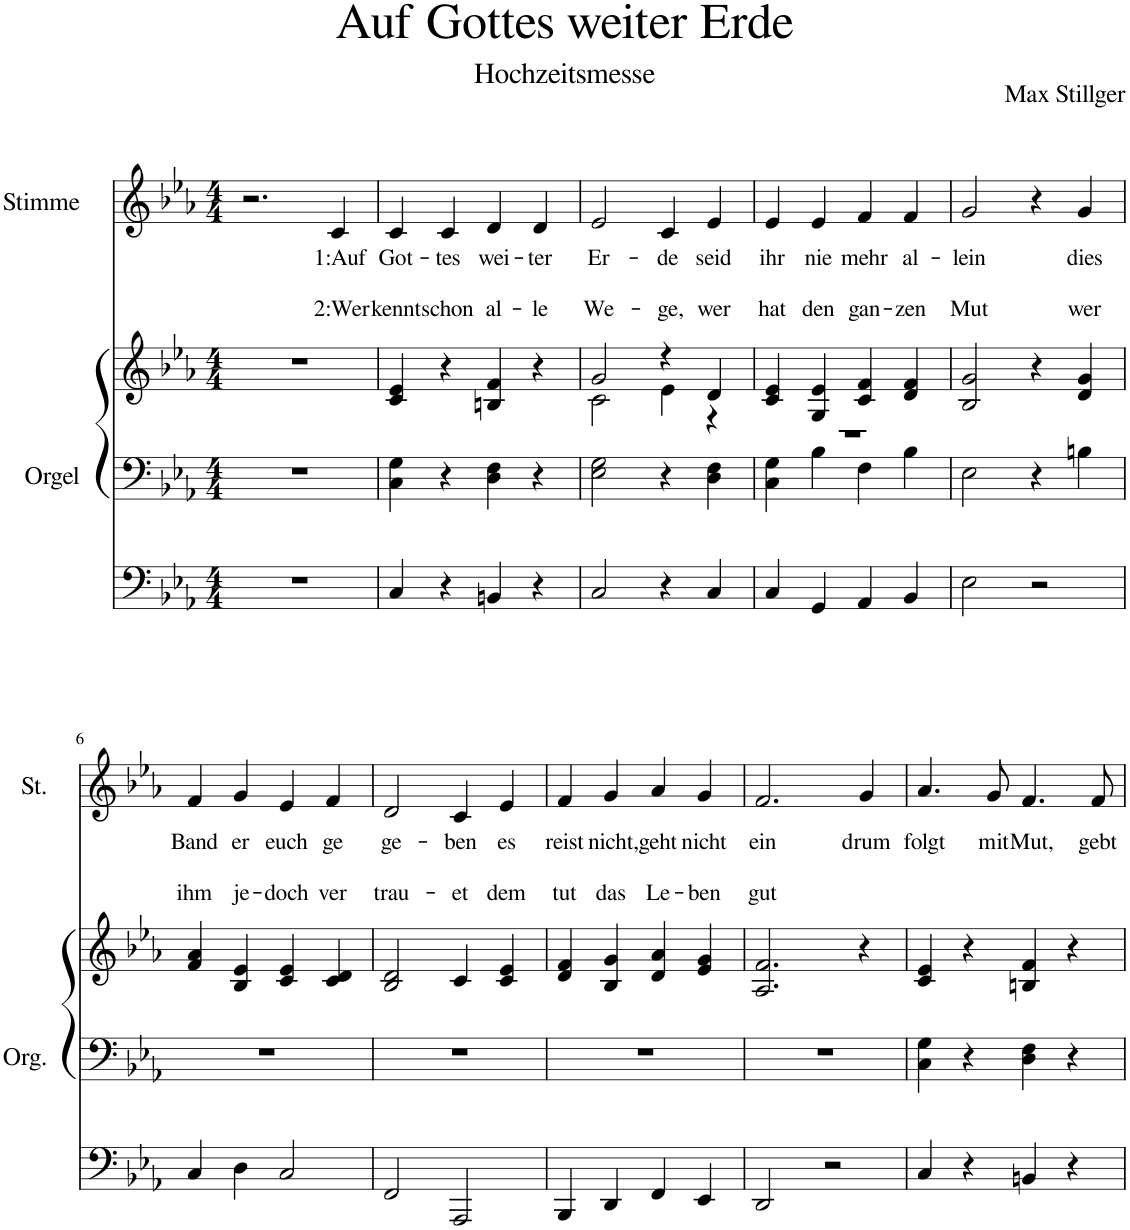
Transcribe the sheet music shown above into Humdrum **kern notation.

**kern	**kern	**kern	**kern	**text	**text	**text
*part2	*part2	*part2	*part1	*part1	*part1	*part1
*staff4	*staff3	*staff2	*staff1	*staff1	*staff1	*staff1
*I"Orgel	*	*	*I"Stimme	*	*	*
*I'Org.	*	*	*I'St.	*	*	*
*clefF4	*clefF4	*clefG2	*clefG2	*	*	*
*k[b-e-a-]	*k[b-e-a-]	*k[b-e-a-]	*k[b-e-a-]	*	*	*
*M4/4	*M4/4	*M4/4	*M4/4	*	*	*
=1	=1	=1	=1	=1	=1	=1
1r	1r	1r	2.r	.	.	.
!	!	!	!	!LO:LY:b	!	!LO:LY:b
.	.	.	4c/	1:Auf	.	2:Wer
=2	=2	=2	=2	=2	=2	=2
!	!	!	!	!LO:LY:b	!	!LO:LY:b
4C/	4C\ 4G\	4c/ 4e-/	4c/	Got-	.	kennt
!	!	!	!	!LO:LY:b	!	!LO:LY:b
4r	4r	4r	4c/	-tes	.	schon
!	!	!	!	!LO:LY:b	!	!LO:LY:b
4BBn/	4D\ 4F\	4Bn/ 4f/	4d/	wei-	.	al-
!	!	!	!	!LO:LY:b	!	!LO:LY:b
4r	4r	4r	4d/	-ter	.	-le
=3	=3	=3	=3	=3	=3	=3
*	*	*^	*	*	*	*
!	!	!	!	!	!LO:LY:b	!	!LO:LY:b
2C/	2E-\ 2G\	2g/	2c\	2e-/	Er-	.	We-
!	!	!	!	!	!LO:LY:b	!	!LO:LY:b
4r	4r	4r	4e-\	4c/	-de	.	-ge,
!	!	!	!	!	!LO:LY:b	!	!LO:LY:b
4C/	4D\ 4F\	4d/	4r	4e-/	seid	.	wer
=4	=4	=4	=4	=4	=4	=4	=4
!	!	!	!	!	!LO:LY:b	!	!LO:LY:b
4C/	4C\ 4G\	4c/ 4e-/	1r	4e-/	ihr	.	hat
!	!	!	!	!	!LO:LY:b	!	!LO:LY:b
4GG/	4B-\	4G/ 4e-/	.	4e-/	nie	.	den
!	!	!	!	!	!LO:LY:b	!	!LO:LY:b
4AA-/	4F\	4c/ 4f/	.	4f/	mehr	.	gan-
!	!	!	!	!	!LO:LY:b	!	!LO:LY:b
4BB-/	4B-\	4d/ 4f/	.	4f/	al-	.	-zen
*	*	*v	*v	*	*	*	*
=5	=5	=5	=5	=5	=5	=5
!	!	!	!	!LO:LY:b	!	!LO:LY:b
2E-\	2E-\	2B-/ 2g/	2g/	-lein	.	Mut
2r	4r	4r	4r	.	.	.
!	!	!	!	!LO:LY:b	!	!LO:LY:b
.	4Bn\	4d/ 4g/	4g/	dies	.	wer
!!LO:LB:g=z
=6	=6	=6	=6	=6	=6	=6
!	!	!	!	!LO:LY:b	!	!LO:LY:b
4C/	1r	4f/ 4a-/	4f/	Band	.	ihm
!	!	!	!	!LO:LY:b	!	!LO:LY:b
4D\	.	4B-/ 4e-/	4g/	er	.	je-
!	!	!	!	!LO:LY:b	!	!LO:LY:b
2C/	.	4c/ 4e-/	4e-/	euch	.	-doch
!	!	!	!	!LO:LY:b	!	!LO:LY:b
.	.	4c/ 4d/	4f/	ge	.	ver
=7	=7	=7	=7	=7	=7	=7
!	!	!	!	!LO:LY:b	!	!LO:LY:b
2FF/	1r	2B-/ 2d/	2d/	ge-	.	trau-
!	!	!	!	!LO:LY:b	!	!LO:LY:b
2AAA-/	.	4c/	4c/	-ben	.	-et
!	!	!	!	!LO:LY:b	!	!LO:LY:b
.	.	4c/ 4e-/	4e-/	es	.	dem
=8	=8	=8	=8	=8	=8	=8
!	!	!	!	!LO:LY:b	!	!LO:LY:b
4BBB-/	1r	4d/ 4f/	4f/	reist	.	tut
!	!	!	!	!LO:LY:b	!	!LO:LY:b
4DD/	.	4B-/ 4g/	4g/	nicht,	.	das
!	!	!	!	!LO:LY:b	!	!LO:LY:b
4FF/	.	4d/ 4a-/	4a-/	geht	.	Le-
!	!	!	!	!LO:LY:b	!	!LO:LY:b
4EE-/	.	4e-/ 4g/	4g/	nicht	.	-ben
=9	=9	=9	=9	=9	=9	=9
!	!	!	!	!LO:LY:b	!	!LO:LY:b
2DD/	1r	2.A-/ 2.f/	2.f/	ein	.	gut
2r	.	.	.	.	.	.
!	!	!	!	!LO:LY:b	!	!
.	.	4r	4g/	drum	.	.
=10	=10	=10	=10	=10	=10	=10
!	!	!	!	!LO:LY:b	!	!
4C/	4C\ 4G\	4c/ 4e-/	4.a-/	folgt	.	.
4r	4r	4r	.	.	.	.
!	!	!	!	!LO:LY:b	!	!
.	.	.	8g/	mit	.	.
!	!	!	!	!LO:LY:b	!	!
4BBn/	4D\ 4F\	4Bn/ 4f/	4.f/	Mut,	.	.
4r	4r	4r	.	.	.	.
!	!	!	!	!LO:LY:b	!	!
.	.	.	8f/	gebt	.	.
=	=	=	=	=	=	=
*-	*-	*-	*-	*-	*-	*-
